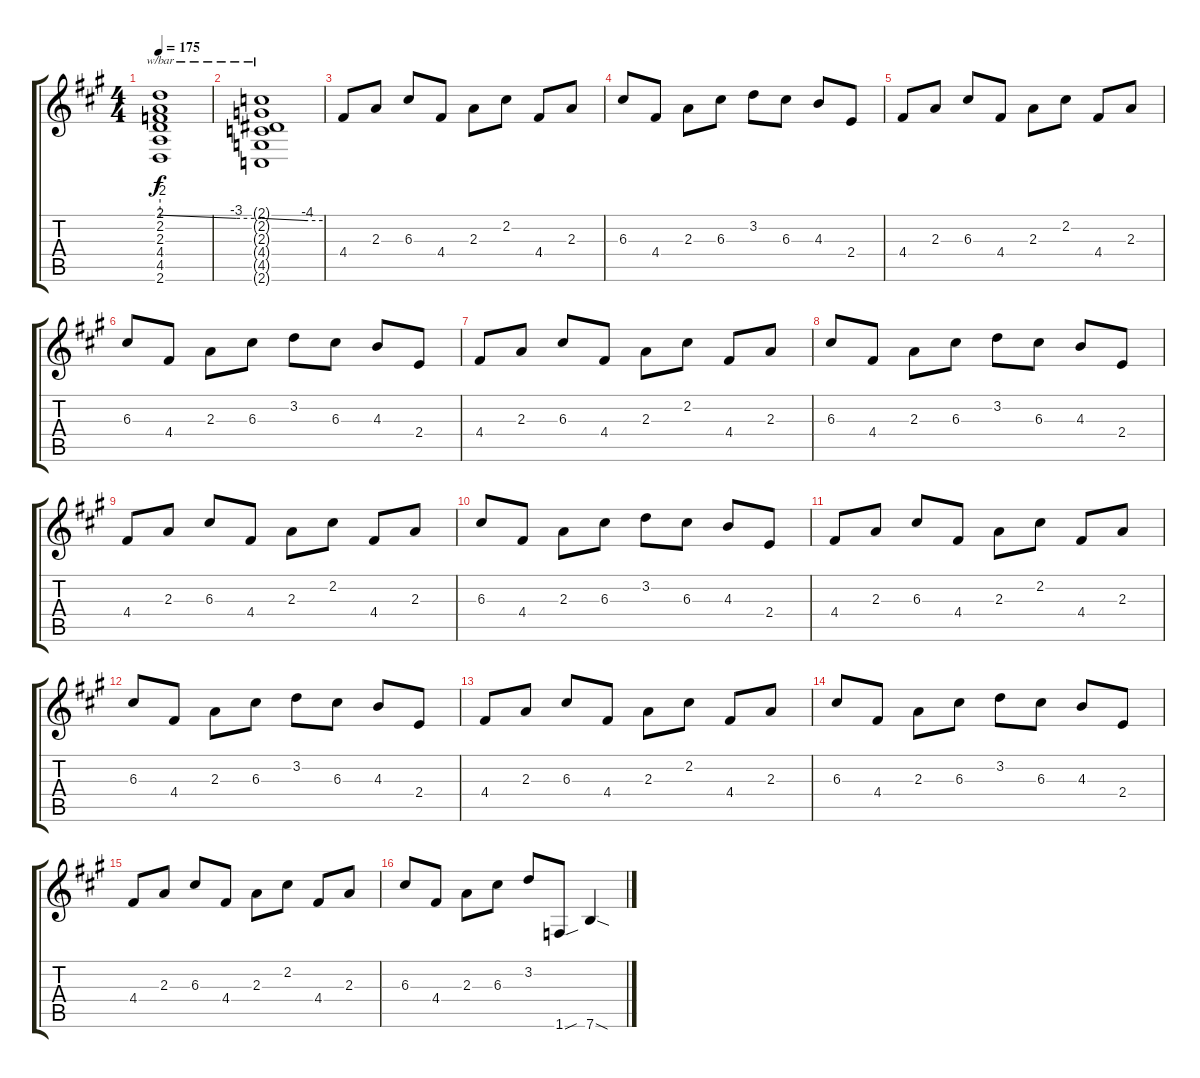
\track "" {instrument distortionguitar}
\staff {score tabs}
\tuning (E4 B3 G3 D3 A2 E2) {hide}
\ts (4 4)
\tempo 175
\clef g2
\ks a
(2.1{t} 2.2{t} 2.3{t} 4.4{t} 4.5{t} 2.6{t}).1{tbe (custom default 0 -8 45 -12 60 -12) dy f} |
(2.1{t} 2.2{t} 2.3{t} 4.4{t} 4.5{t} 2.6{t}).1{tbe (custom default 0 -12 45 -16 60 -16)} |
4.4.8 2.3.8 6.3.8 4.4.8 2.3.8 2.2.8 4.4.8 2.3.8 |
6.3.8 4.4.8 2.3.8 6.3.8 3.2.8 6.3.8 4.3.8 2.4.8 |
4.4.8 2.3.8 6.3.8 4.4.8 2.3.8 2.2.8 4.4.8 2.3.8 |
6.3.8 4.4.8 2.3.8 6.3.8 3.2.8 6.3.8 4.3.8 2.4.8 |
4.4.8 2.3.8 6.3.8 4.4.8 2.3.8 2.2.8 4.4.8 2.3.8 |
6.3.8 4.4.8 2.3.8 6.3.8 3.2.8 6.3.8 4.3.8 2.4.8 |
4.4.8 2.3.8 6.3.8 4.4.8 2.3.8 2.2.8 4.4.8 2.3.8 |
6.3.8 4.4.8 2.3.8 6.3.8 3.2.8 6.3.8 4.3.8 2.4.8 |
4.4.8 2.3.8 6.3.8 4.4.8 2.3.8 2.2.8 4.4.8 2.3.8 |
6.3.8 4.4.8 2.3.8 6.3.8 3.2.8 6.3.8 4.3.8 2.4.8 |
4.4.8 2.3.8 6.3.8 4.4.8 2.3.8 2.2.8 4.4.8 2.3.8 |
6.3.8 4.4.8 2.3.8 6.3.8 3.2.8 6.3.8 4.3.8 2.4.8 |
4.4.8 2.3.8 6.3.8 4.4.8 2.3.8 2.2.8 4.4.8 2.3.8 |
6.3.8 4.4.8 2.3.8 6.3.8 3.2.8 1.6{sou}.8 7.6{sod}.4
